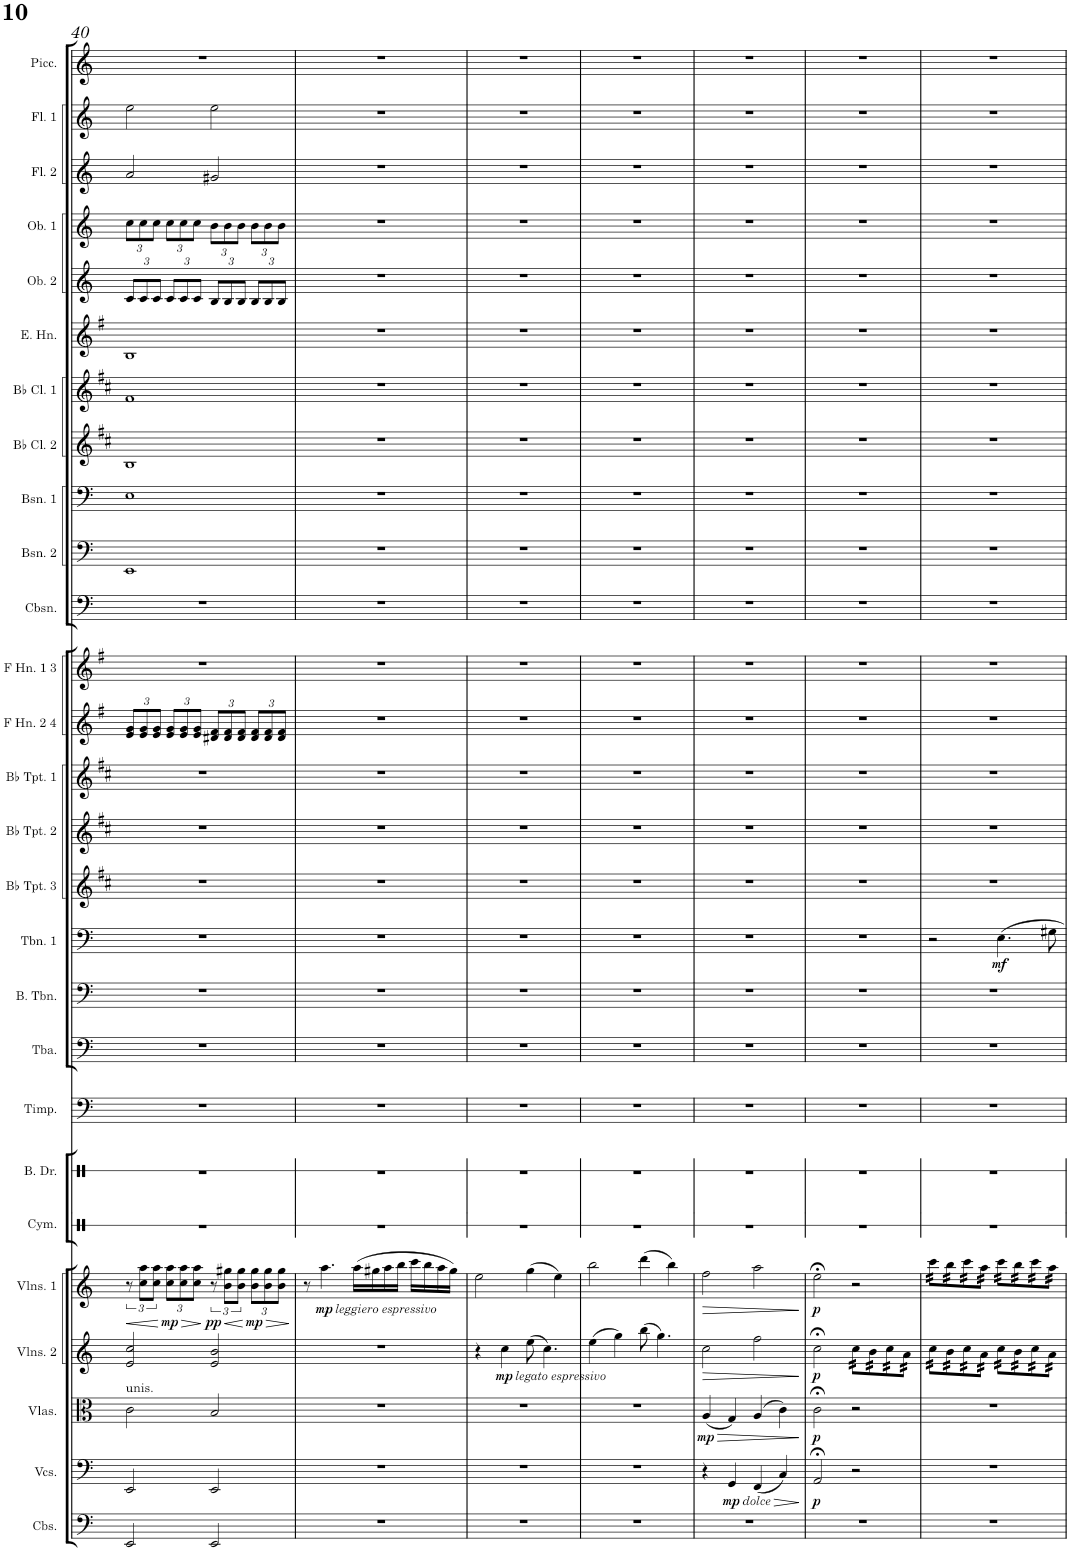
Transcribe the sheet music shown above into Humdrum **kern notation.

**kern	**kern	**dynam	**kern	**dynam	**kern	**dynam	**kern	**dynam	**kern	**kern	**kern	**kern	**kern	**kern	**dynam	**kern	**kern	**kern	**kern	**kern	**kern	**kern	**kern	**kern	**kern	**kern	**kern	**kern	**kern	**kern	**kern
*part27	*part26	*part26	*part25	*part25	*part24	*part24	*part23	*part23	*part22	*part21	*part20	*part19	*part18	*part17	*part17	*part16	*part15	*part14	*part13	*part12	*part11	*part10	*part9	*part8	*part7	*part6	*part5	*part4	*part3	*part2	*part1
*staff27	*staff26	*staff26	*staff25	*staff25	*staff24	*staff24	*staff23	*staff23	*staff22	*staff21	*staff20	*staff19	*staff18	*staff17	*staff17	*staff16	*staff15	*staff14	*staff13	*staff12	*staff11	*staff10	*staff9	*staff8	*staff7	*staff6	*staff5	*staff4	*staff3	*staff2	*staff1
*I"Contrabasses	*I"Violoncellos	*	*I"Violas	*	*I"Violins 2	*	*I"Violins 1	*	*I"Cymbal	*I"Bass Drum	*I"Timpani	*I"Tuba	*I"Bass Trombone	*I"Trombone 1	*	*I"Bb Trumpet 3	*I"Bb Trumpet 2	*I"Bb Trumpet 1	*I"F Horn 2 &amp; 4	*I"F Horn 1 &amp; 3	*I"Contrabassoon	*I"Bassoon 2	*I"Bassoon 1	*I"Bb Clarinet 2	*I"Bb Clarinet 1	*I"English Horn	*I"Oboe 2	*I"Oboe 1	*I"Flute 2	*I"Flute 1	*I"Piccolo
*I'Cbs.	*I'Vcs.	*	*I'Vlas.	*	*I'Vlns. 2	*	*I'Vlns. 1	*	*I'Cym.	*I'B. Dr.	*I'Timp.	*I'Tba.	*I'B. Tbn.	*I'Tbn. 1	*	*I'Bb Tpt. 3	*I'Bb Tpt. 2	*I'Bb Tpt. 1	*I'F Hn. 2 4	*I'F Hn. 1 3	*I'Cbsn.	*I'Bsn. 2	*I'Bsn. 1	*I'Bb Cl. 2	*I'Bb Cl. 1	*I'E. Hn.	*I'Ob. 2	*I'Ob. 1	*I'Fl. 2	*I'Fl. 1	*I'Picc.
!!LO:PB:g=z
*clefF4	*clefF4	*	*clefC3	*	*clefG2	*	*clefG2	*	*clefX	*clefX	*clefF4	*clefF4	*clefF4	*clefF4	*	*clefG2	*clefG2	*clefG2	*clefG2	*clefG2	*clefF4	*clefF4	*clefF4	*clefG2	*clefG2	*clefG2	*clefG2	*clefG2	*clefG2	*clefG2	*clefG2
*Trd7c12	*	*	*	*	*	*	*	*	*	*	*	*	*	*	*	*Trd1c2	*Trd1c2	*Trd1c2	*Trd4c7	*Trd4c7	*Trd7c12	*	*	*Trd1c2	*Trd1c2	*Trd4c7	*	*	*	*	*Trd-7c-12
*k[]	*k[]	*	*k[]	*	*k[]	*	*k[]	*	*k[f#]	*k[f#]	*k[]	*k[]	*k[]	*k[]	*	*k[f#c#]	*k[f#c#]	*k[f#c#]	*k[f#]	*k[f#]	*k[]	*k[]	*k[]	*k[f#c#]	*k[f#c#]	*k[f#]	*k[]	*k[]	*k[]	*k[]	*k[]
*M4/4	*M4/4	*	*M4/4	*	*M4/4	*	*M4/4	*	*M4/4	*M4/4	*M4/4	*M4/4	*M4/4	*M4/4	*	*M4/4	*M4/4	*M4/4	*M4/4	*M4/4	*M4/4	*M4/4	*M4/4	*M4/4	*M4/4	*M4/4	*M4/4	*M4/4	*M4/4	*M4/4	*M4/4
=40	=40	=40	=40	=40	=40	=40	=40	=40	=40	=40	=40	=40	=40	=40	=40	=40	=40	=40	=40	=40	=40	=40	=40	=40	=40	=40	=40	=40	=40	=40	=40
!	!	!	!	!	!	!	!	!LO:HP:b	!	!	!	!	!	!	!	!	!	!	!	!	!	!	!	!	!	!	!	!	!	!	!
*	*	*	*	*	*	*	*	*	*	*	*	*	*	*	*	*	*	*	*Xbrackettup	*	*	*	*	*	*	*	*Xbrackettup	*Xbrackettup	*	*	*
!	!	!	!LO:TX:a:t=unis.	!	!	!	!	!	!	!	!	!	!	!	!	!	!	!	!	!	!	!	!	!	!	!	!	!	!	!	!
2EE/	2EE/	.	2c\	.	2e/ 2cc/	.	12r	<	1r	1r	1r	1r	1r	1r	.	1r	1r	1r	12e/ 12g/L	1r	1r	1EE	1E	1B	1f#	1B	12c/L	12cc\L	2a/	2ee\	1r
.	.	.	.	.	.	.	12cc\ 12aa\L	.	.	.	.	.	.	.	.	.	.	.	12e/ 12g/	.	.	.	.	.	.	.	12c/	12cc\	.	.	.
.	.	.	.	.	.	.	12cc\ 12aa\J	.	.	.	.	.	.	.	.	.	.	.	12e/ 12g/J	.	.	.	.	.	.	.	12c/J	12cc\J	.	.	.
*	*	*	*	*	*	*	*Xbrackettup	*	*	*	*	*	*	*	*	*	*	*	*	*	*	*	*	*	*	*	*	*	*	*	*
!	!	!	!	!	!	!	!	!LO:HP:n=1:b	!	!	!	!	!	!	!	!	!	!	!	!	!	!	!	!	!	!	!	!	!	!	!
!	!	!	!	!	!	!	!	!LO:DY:n=1:b	!	!	!	!	!	!	!	!	!	!	!	!	!	!	!	!	!	!	!	!	!	!	!
.	.	.	.	.	.	.	12cc\ 12aa\L	[ > mp	.	.	.	.	.	.	.	.	.	.	12e/ 12g/L	.	.	.	.	.	.	.	12c/L	12cc\L	.	.	.
.	.	.	.	.	.	.	12cc\ 12aa\	.	.	.	.	.	.	.	.	.	.	.	12e/ 12g/	.	.	.	.	.	.	.	12c/	12cc\	.	.	.
.	.	.	.	.	.	.	12cc\ 12aa\J	.	.	.	.	.	.	.	.	.	.	.	12e/ 12g/J	.	.	.	.	.	.	.	12c/J	12cc\J	.	.	.
*	*	*	*	*	*	*	*brackettup	*	*	*	*	*	*	*	*	*	*	*	*	*	*	*	*	*	*	*	*	*	*	*	*
!	!	!	!	!	!	!	!	!LO:HP:n=1:b	!	!	!	!	!	!	!	!	!	!	!	!	!	!	!	!	!	!	!	!	!	!	!
!	!	!	!	!	!	!	!	!LO:DY:n=2:b	!	!	!	!	!	!	!	!	!	!	!	!	!	!	!	!	!	!	!	!	!	!	!
2EE/	2EE/	.	2B/	.	2e/ 2b/	.	12r	] < pp	.	.	.	.	.	.	.	.	.	.	12d#X/ 12f#/L	.	.	.	.	.	.	.	12B/L	12b\L	2g#X/	2ee\	.
.	.	.	.	.	.	.	12b\ 12gg#X\L	.	.	.	.	.	.	.	.	.	.	.	12d#/ 12f#/	.	.	.	.	.	.	.	12B/	12b\	.	.	.
.	.	.	.	.	.	.	12b\ 12gg#\J	.	.	.	.	.	.	.	.	.	.	.	12d#/ 12f#/J	.	.	.	.	.	.	.	12B/J	12b\J	.	.	.
*	*	*	*	*	*	*	*Xbrackettup	*	*	*	*	*	*	*	*	*	*	*	*	*	*	*	*	*	*	*	*	*	*	*	*
!	!	!	!	!	!	!	!	!LO:HP:n=1:b	!	!	!	!	!	!	!	!	!	!	!	!	!	!	!	!	!	!	!	!	!	!	!
!	!	!	!	!	!	!	!	!LO:DY:n=3:b	!	!	!	!	!	!	!	!	!	!	!	!	!	!	!	!	!	!	!	!	!	!	!
.	.	.	.	.	.	.	12b\ 12gg#\L	[ > mp	.	.	.	.	.	.	.	.	.	.	12d#/ 12f#/L	.	.	.	.	.	.	.	12B/L	12b\L	.	.	.
.	.	.	.	.	.	.	12b\ 12gg#\	.	.	.	.	.	.	.	.	.	.	.	12d#/ 12f#/	.	.	.	.	.	.	.	12B/	12b\	.	.	.
.	.	.	.	.	.	.	12b\ 12gg#\J	.	.	.	.	.	.	.	.	.	.	.	12d#/ 12f#/J	.	.	.	.	.	.	.	12B/J	12b\J	.	.	.
.	.	.	.	.	.	.	.	]	.	.	.	.	.	.	.	.	.	.	.	.	.	.	.	.	.	.	.	.	.	.	.
=41	=41	=41	=41	=41	=41	=41	=41	=41	=41	=41	=41	=41	=41	=41	=41	=41	=41	=41	=41	=41	=41	=41	=41	=41	=41	=41	=41	=41	=41	=41	=41
1r	1r	.	1r	.	1r	.	8r	.	1r	1r	1r	1r	1r	1r	.	1r	1r	1r	1r	1r	1r	1r	1r	1r	1r	1r	1r	1r	1r	1r	1r
!	!	!	!	!	!	!	!LO:TX:b:i:t=leggiero espressivo	!	!	!	!	!	!	!	!	!	!	!	!	!	!	!	!	!	!	!	!	!	!	!	!
!	!	!	!	!	!	!	!	!LO:DY:b	!	!	!	!	!	!	!	!	!	!	!	!	!	!	!	!	!	!	!	!	!	!	!
.	.	.	.	.	.	.	4.aa\	mp	.	.	.	.	.	.	.	.	.	.	.	.	.	.	.	.	.	.	.	.	.	.	.
.	.	.	.	.	.	.	(16aa\LL	.	.	.	.	.	.	.	.	.	.	.	.	.	.	.	.	.	.	.	.	.	.	.	.
.	.	.	.	.	.	.	16gg#X\	.	.	.	.	.	.	.	.	.	.	.	.	.	.	.	.	.	.	.	.	.	.	.	.
.	.	.	.	.	.	.	16aa\	.	.	.	.	.	.	.	.	.	.	.	.	.	.	.	.	.	.	.	.	.	.	.	.
.	.	.	.	.	.	.	16bb\JJ	.	.	.	.	.	.	.	.	.	.	.	.	.	.	.	.	.	.	.	.	.	.	.	.
.	.	.	.	.	.	.	16ccc\LL	.	.	.	.	.	.	.	.	.	.	.	.	.	.	.	.	.	.	.	.	.	.	.	.
.	.	.	.	.	.	.	16bb\	.	.	.	.	.	.	.	.	.	.	.	.	.	.	.	.	.	.	.	.	.	.	.	.
.	.	.	.	.	.	.	16aa\	.	.	.	.	.	.	.	.	.	.	.	.	.	.	.	.	.	.	.	.	.	.	.	.
.	.	.	.	.	.	.	16gg#\JJ)	.	.	.	.	.	.	.	.	.	.	.	.	.	.	.	.	.	.	.	.	.	.	.	.
=42	=42	=42	=42	=42	=42	=42	=42	=42	=42	=42	=42	=42	=42	=42	=42	=42	=42	=42	=42	=42	=42	=42	=42	=42	=42	=42	=42	=42	=42	=42	=42
1r	1r	.	1r	.	4r	.	2ee\	.	1r	1r	1r	1r	1r	1r	.	1r	1r	1r	1r	1r	1r	1r	1r	1r	1r	1r	1r	1r	1r	1r	1r
!	!	!	!	!	!LO:TX:b:i:t=legato espressivo	!	!	!	!	!	!	!	!	!	!	!	!	!	!	!	!	!	!	!	!	!	!	!	!	!	!
!	!	!	!	!	!	!LO:DY:b	!	!	!	!	!	!	!	!	!	!	!	!	!	!	!	!	!	!	!	!	!	!	!	!	!
.	.	.	.	.	4cc\	mp	.	.	.	.	.	.	.	.	.	.	.	.	.	.	.	.	.	.	.	.	.	.	.	.	.
.	.	.	.	.	(8ee\	.	(4gg\	.	.	.	.	.	.	.	.	.	.	.	.	.	.	.	.	.	.	.	.	.	.	.	.
.	.	.	.	.	4.cc\)	.	.	.	.	.	.	.	.	.	.	.	.	.	.	.	.	.	.	.	.	.	.	.	.	.	.
.	.	.	.	.	.	.	4ee\)	.	.	.	.	.	.	.	.	.	.	.	.	.	.	.	.	.	.	.	.	.	.	.	.
=43	=43	=43	=43	=43	=43	=43	=43	=43	=43	=43	=43	=43	=43	=43	=43	=43	=43	=43	=43	=43	=43	=43	=43	=43	=43	=43	=43	=43	=43	=43	=43
1r	1r	.	1r	.	(4ee\	.	2bb\	.	1r	1r	1r	1r	1r	1r	.	1r	1r	1r	1r	1r	1r	1r	1r	1r	1r	1r	1r	1r	1r	1r	1r
.	.	.	.	.	4gg\)	.	.	.	.	.	.	.	.	.	.	.	.	.	.	.	.	.	.	.	.	.	.	.	.	.	.
.	.	.	.	.	(8bb\	.	(4ddd\	.	.	.	.	.	.	.	.	.	.	.	.	.	.	.	.	.	.	.	.	.	.	.	.
.	.	.	.	.	4.gg\)	.	.	.	.	.	.	.	.	.	.	.	.	.	.	.	.	.	.	.	.	.	.	.	.	.	.
.	.	.	.	.	.	.	4bb\)	.	.	.	.	.	.	.	.	.	.	.	.	.	.	.	.	.	.	.	.	.	.	.	.
=44	=44	=44	=44	=44	=44	=44	=44	=44	=44	=44	=44	=44	=44	=44	=44	=44	=44	=44	=44	=44	=44	=44	=44	=44	=44	=44	=44	=44	=44	=44	=44
!	!	!	!	!LO:HP:b	!	!LO:HP:b	!	!LO:HP:b	!	!	!	!	!	!	!	!	!	!	!	!	!	!	!	!	!	!	!	!	!	!	!
!	!	!	!	!LO:DY:n=1:b	!	!	!	!	!	!	!	!	!	!	!	!	!	!	!	!	!	!	!	!	!	!	!	!	!	!	!
1r	4r	.	(4A/	> mp	2cc\	>	2ff\	>	1r	1r	1r	1r	1r	1r	.	1r	1r	1r	1r	1r	1r	1r	1r	1r	1r	1r	1r	1r	1r	1r	1r
!	!LO:TX:b:i:t=dolce	!	!	!	!	!	!	!	!	!	!	!	!	!	!	!	!	!	!	!	!	!	!	!	!	!	!	!	!	!	!
!	!	!LO:HP:b	!	!	!	!	!	!	!	!	!	!	!	!	!	!	!	!	!	!	!	!	!	!	!	!	!	!	!	!	!
!	!	!LO:DY:n=1:b	!	!	!	!	!	!	!	!	!	!	!	!	!	!	!	!	!	!	!	!	!	!	!	!	!	!	!	!	!
.	4GG/	> mp	4G/)	.	.	.	.	.	.	.	.	.	.	.	.	.	.	.	.	.	.	.	.	.	.	.	.	.	.	.	.
.	(4FF/	.	(4A/	.	2ff\	.	2aa\	.	.	.	.	.	.	.	.	.	.	.	.	.	.	.	.	.	.	.	.	.	.	.	.
.	4C/)	.	4c\)	.	.	.	.	.	.	.	.	.	.	.	.	.	.	.	.	.	.	.	.	.	.	.	.	.	.	.	.
.	.	]	.	]	.	]	.	]	.	.	.	.	.	.	.	.	.	.	.	.	.	.	.	.	.	.	.	.	.	.	.
=45	=45	=45	=45	=45	=45	=45	=45	=45	=45	=45	=45	=45	=45	=45	=45	=45	=45	=45	=45	=45	=45	=45	=45	=45	=45	=45	=45	=45	=45	=45	=45
!	!	!LO:DY:b	!	!LO:DY:b	!	!LO:DY:b	!	!LO:DY:b	!	!	!	!	!	!	!	!	!	!	!	!	!	!	!	!	!	!	!	!	!	!	!
1r	2AA;</	p	2c;<\	p	2cc;<\	p	2ee;<\	p	1r	1r	1r	1r	1r	1r	.	1r	1r	1r	1r	1r	1r	1r	1r	1r	1r	1r	1r	1r	1r	1r	1r
*	*	*	*	*	*tremolo	*	*	*	*	*	*	*	*	*	*	*	*	*	*	*	*	*	*	*	*	*	*	*	*	*	*
.	2r	.	2r	.	32cc\LLL	.	2r	.	.	.	.	.	.	.	.	.	.	.	.	.	.	.	.	.	.	.	.	.	.	.	.
.	.	.	.	.	32cc\	.	.	.	.	.	.	.	.	.	.	.	.	.	.	.	.	.	.	.	.	.	.	.	.	.	.
.	.	.	.	.	32cc\	.	.	.	.	.	.	.	.	.	.	.	.	.	.	.	.	.	.	.	.	.	.	.	.	.	.
.	.	.	.	.	32cc\	.	.	.	.	.	.	.	.	.	.	.	.	.	.	.	.	.	.	.	.	.	.	.	.	.	.
.	.	.	.	.	32b\	.	.	.	.	.	.	.	.	.	.	.	.	.	.	.	.	.	.	.	.	.	.	.	.	.	.
.	.	.	.	.	32b\	.	.	.	.	.	.	.	.	.	.	.	.	.	.	.	.	.	.	.	.	.	.	.	.	.	.
.	.	.	.	.	32b\	.	.	.	.	.	.	.	.	.	.	.	.	.	.	.	.	.	.	.	.	.	.	.	.	.	.
.	.	.	.	.	32b\	.	.	.	.	.	.	.	.	.	.	.	.	.	.	.	.	.	.	.	.	.	.	.	.	.	.
.	.	.	.	.	32cc\	.	.	.	.	.	.	.	.	.	.	.	.	.	.	.	.	.	.	.	.	.	.	.	.	.	.
.	.	.	.	.	32cc\	.	.	.	.	.	.	.	.	.	.	.	.	.	.	.	.	.	.	.	.	.	.	.	.	.	.
.	.	.	.	.	32cc\	.	.	.	.	.	.	.	.	.	.	.	.	.	.	.	.	.	.	.	.	.	.	.	.	.	.
.	.	.	.	.	32cc\	.	.	.	.	.	.	.	.	.	.	.	.	.	.	.	.	.	.	.	.	.	.	.	.	.	.
.	.	.	.	.	32a\	.	.	.	.	.	.	.	.	.	.	.	.	.	.	.	.	.	.	.	.	.	.	.	.	.	.
.	.	.	.	.	32a\	.	.	.	.	.	.	.	.	.	.	.	.	.	.	.	.	.	.	.	.	.	.	.	.	.	.
.	.	.	.	.	32a\	.	.	.	.	.	.	.	.	.	.	.	.	.	.	.	.	.	.	.	.	.	.	.	.	.	.
.	.	.	.	.	32a\JJJ	.	.	.	.	.	.	.	.	.	.	.	.	.	.	.	.	.	.	.	.	.	.	.	.	.	.
=46	=46	=46	=46	=46	=46	=46	=46	=46	=46	=46	=46	=46	=46	=46	=46	=46	=46	=46	=46	=46	=46	=46	=46	=46	=46	=46	=46	=46	=46	=46	=46
*	*	*	*	*	*	*	*tremolo	*	*	*	*	*	*	*	*	*	*	*	*	*	*	*	*	*	*	*	*	*	*	*	*
1r	1r	.	1r	.	32cc\LLL	.	32ccc\LLL	.	1r	1r	1r	1r	1r	2r	.	1r	1r	1r	1r	1r	1r	1r	1r	1r	1r	1r	1r	1r	1r	1r	1r
.	.	.	.	.	32cc\	.	32ccc\	.	.	.	.	.	.	.	.	.	.	.	.	.	.	.	.	.	.	.	.	.	.	.	.
.	.	.	.	.	32cc\	.	32ccc\	.	.	.	.	.	.	.	.	.	.	.	.	.	.	.	.	.	.	.	.	.	.	.	.
.	.	.	.	.	32cc\	.	32ccc\	.	.	.	.	.	.	.	.	.	.	.	.	.	.	.	.	.	.	.	.	.	.	.	.
.	.	.	.	.	32b\	.	32bb\	.	.	.	.	.	.	.	.	.	.	.	.	.	.	.	.	.	.	.	.	.	.	.	.
.	.	.	.	.	32b\	.	32bb\	.	.	.	.	.	.	.	.	.	.	.	.	.	.	.	.	.	.	.	.	.	.	.	.
.	.	.	.	.	32b\	.	32bb\	.	.	.	.	.	.	.	.	.	.	.	.	.	.	.	.	.	.	.	.	.	.	.	.
.	.	.	.	.	32b\	.	32bb\	.	.	.	.	.	.	.	.	.	.	.	.	.	.	.	.	.	.	.	.	.	.	.	.
.	.	.	.	.	32cc\	.	32ccc\	.	.	.	.	.	.	.	.	.	.	.	.	.	.	.	.	.	.	.	.	.	.	.	.
.	.	.	.	.	32cc\	.	32ccc\	.	.	.	.	.	.	.	.	.	.	.	.	.	.	.	.	.	.	.	.	.	.	.	.
.	.	.	.	.	32cc\	.	32ccc\	.	.	.	.	.	.	.	.	.	.	.	.	.	.	.	.	.	.	.	.	.	.	.	.
.	.	.	.	.	32cc\	.	32ccc\	.	.	.	.	.	.	.	.	.	.	.	.	.	.	.	.	.	.	.	.	.	.	.	.
.	.	.	.	.	32a\	.	32aa\	.	.	.	.	.	.	.	.	.	.	.	.	.	.	.	.	.	.	.	.	.	.	.	.
.	.	.	.	.	32a\	.	32aa\	.	.	.	.	.	.	.	.	.	.	.	.	.	.	.	.	.	.	.	.	.	.	.	.
.	.	.	.	.	32a\	.	32aa\	.	.	.	.	.	.	.	.	.	.	.	.	.	.	.	.	.	.	.	.	.	.	.	.
.	.	.	.	.	32a\JJJ	.	32aa\JJJ	.	.	.	.	.	.	.	.	.	.	.	.	.	.	.	.	.	.	.	.	.	.	.	.
!	!	!	!	!	!	!	!	!	!	!	!	!	!	!	!LO:DY:b	!	!	!	!	!	!	!	!	!	!	!	!	!	!	!	!
.	.	.	.	.	32cc\LLL	.	32ccc\LLL	.	.	.	.	.	.	4.E\	mf	.	.	.	.	.	.	.	.	.	.	.	.	.	.	.	.
.	.	.	.	.	32cc\	.	32ccc\	.	.	.	.	.	.	.	.	.	.	.	.	.	.	.	.	.	.	.	.	.	.	.	.
.	.	.	.	.	32cc\	.	32ccc\	.	.	.	.	.	.	.	.	.	.	.	.	.	.	.	.	.	.	.	.	.	.	.	.
.	.	.	.	.	32cc\	.	32ccc\	.	.	.	.	.	.	.	.	.	.	.	.	.	.	.	.	.	.	.	.	.	.	.	.
.	.	.	.	.	32b\	.	32bb\	.	.	.	.	.	.	.	.	.	.	.	.	.	.	.	.	.	.	.	.	.	.	.	.
.	.	.	.	.	32b\	.	32bb\	.	.	.	.	.	.	.	.	.	.	.	.	.	.	.	.	.	.	.	.	.	.	.	.
.	.	.	.	.	32b\	.	32bb\	.	.	.	.	.	.	.	.	.	.	.	.	.	.	.	.	.	.	.	.	.	.	.	.
.	.	.	.	.	32b\	.	32bb\	.	.	.	.	.	.	.	.	.	.	.	.	.	.	.	.	.	.	.	.	.	.	.	.
.	.	.	.	.	32cc\	.	32ccc\	.	.	.	.	.	.	.	.	.	.	.	.	.	.	.	.	.	.	.	.	.	.	.	.
.	.	.	.	.	32cc\	.	32ccc\	.	.	.	.	.	.	.	.	.	.	.	.	.	.	.	.	.	.	.	.	.	.	.	.
.	.	.	.	.	32cc\	.	32ccc\	.	.	.	.	.	.	.	.	.	.	.	.	.	.	.	.	.	.	.	.	.	.	.	.
.	.	.	.	.	32cc\	.	32ccc\	.	.	.	.	.	.	.	.	.	.	.	.	.	.	.	.	.	.	.	.	.	.	.	.
.	.	.	.	.	32a\	.	32aa\	.	.	.	.	.	.	8G#X\	.	.	.	.	.	.	.	.	.	.	.	.	.	.	.	.	.
.	.	.	.	.	32a\	.	32aa\	.	.	.	.	.	.	.	.	.	.	.	.	.	.	.	.	.	.	.	.	.	.	.	.
.	.	.	.	.	32a\	.	32aa\	.	.	.	.	.	.	.	.	.	.	.	.	.	.	.	.	.	.	.	.	.	.	.	.
.	.	.	.	.	32a\JJJ	.	32aa\JJJ	.	.	.	.	.	.	.	.	.	.	.	.	.	.	.	.	.	.	.	.	.	.	.	.
*	*	*	*	*	*	*	*Xtremolo	*	*	*	*	*	*	*	*	*	*	*	*	*	*	*	*	*	*	*	*	*	*	*	*
*	*	*	*	*	*Xtremolo	*	*	*	*	*	*	*	*	*	*	*	*	*	*	*	*	*	*	*	*	*	*	*	*	*	*
=	=	=	=	=	=	=	=	=	=	=	=	=	=	=	=	=	=	=	=	=	=	=	=	=	=	=	=	=	=	=	=
*-	*-	*-	*-	*-	*-	*-	*-	*-	*-	*-	*-	*-	*-	*-	*-	*-	*-	*-	*-	*-	*-	*-	*-	*-	*-	*-	*-	*-	*-	*-	*-
